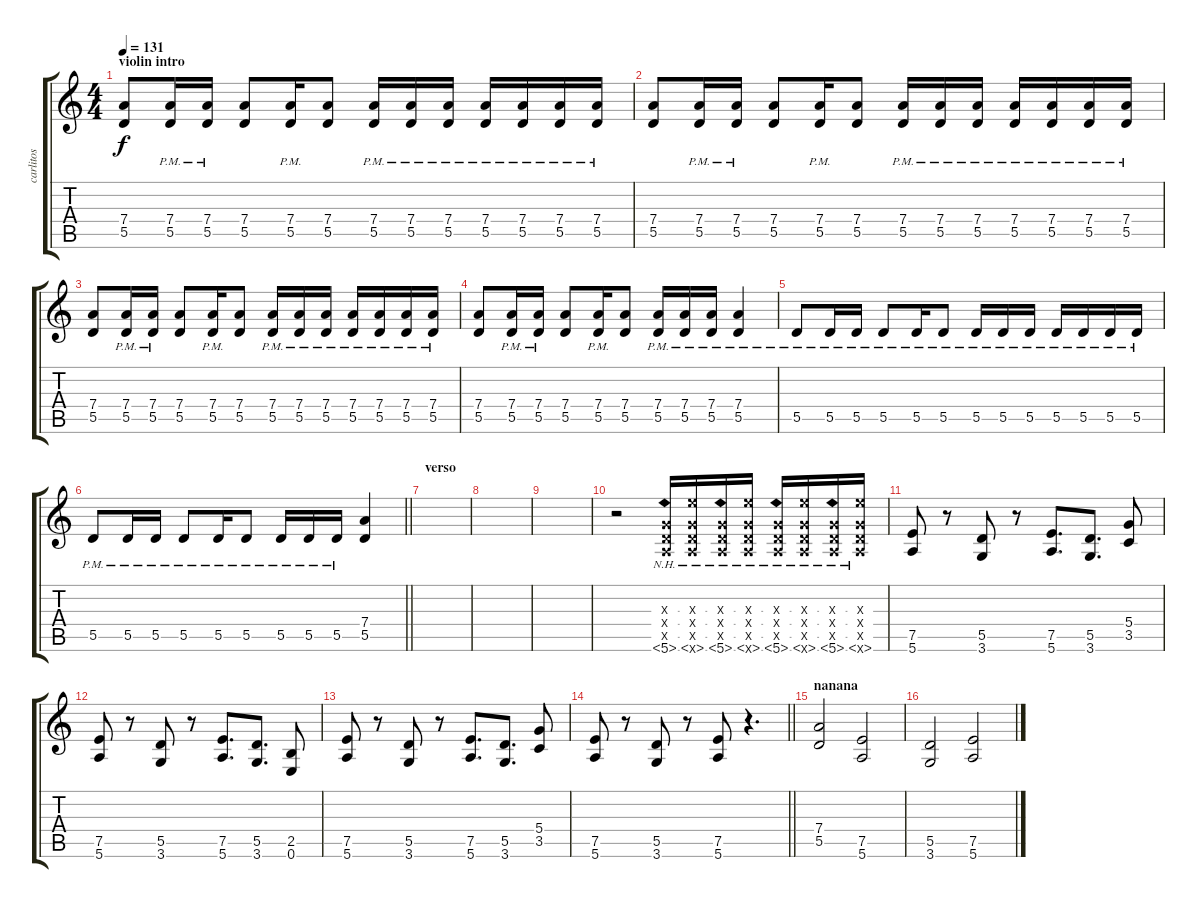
\track ("carlitos" "carlitos") {instrument overdrivenguitar}
\staff {score tabs}
\tuning (E4 B3 G3 D3 A2 E2) {hide}
\ts (4 4)
\section ("" "violin intro")
\tempo 131
\clef g2
\ks c
(7.4 5.5).8{dy f} (7.4{pm} 5.5).16 (7.4{pm} 5.5).16 (7.4 5.5).8 (7.4{pm} 5.5).16 (7.4 5.5).8 (7.4{pm} 5.5).16 (7.4{pm} 5.5).16 (7.4{pm} 5.5).16 (7.4{pm} 5.5).16 (7.4{pm} 5.5).16 (7.4{pm} 5.5).16 (7.4{pm} 5.5).16 |
(7.4 5.5).8 (7.4{pm} 5.5).16 (7.4{pm} 5.5).16 (7.4 5.5).8 (7.4{pm} 5.5).16 (7.4 5.5).8 (7.4{pm} 5.5).16 (7.4{pm} 5.5).16 (7.4{pm} 5.5).16 (7.4{pm} 5.5).16 (7.4{pm} 5.5).16 (7.4{pm} 5.5).16 (7.4{pm} 5.5).16 |
(7.4 5.5).8 (7.4{pm} 5.5).16 (7.4{pm} 5.5).16 (7.4 5.5).8 (7.4{pm} 5.5).16 (7.4 5.5).8 (7.4{pm} 5.5).16 (7.4{pm} 5.5).16 (7.4{pm} 5.5).16 (7.4{pm} 5.5).16 (7.4{pm} 5.5).16 (7.4{pm} 5.5).16 (7.4{pm} 5.5).16 |
(7.4 5.5).8 (7.4{pm} 5.5).16 (7.4{pm} 5.5).16 (7.4 5.5).8 (7.4{pm} 5.5).16 (7.4 5.5).8 (7.4{pm} 5.5).16 (7.4{pm} 5.5).16 (7.4{pm} 5.5).16 (7.4{pm} 5.5).4 |
5.5{pm}.8 5.5{pm}.16 5.5{pm}.16 5.5{pm}.8 5.5{pm}.16 5.5{pm}.8 5.5{pm}.16 5.5{pm}.16 5.5{pm}.16 5.5{pm}.16 5.5{pm}.16 5.5{pm}.16 5.5{pm}.16 |
\barLineRight lightlight
5.5{pm}.8 5.5{pm}.16 5.5{pm}.16 5.5{pm}.8 5.5{pm}.16 5.5{pm}.8 5.5{pm}.16 5.5{pm}.16 5.5{pm}.16 (7.4 5.5).4 |
\section ("" "verso")
|
|
|
r.2 (0.3{x} 0.4{x} 0.5{x} 5.6{nh}).16 (0.3{x} 0.4{x} 0.5{x} 5.6{nh x}).16 (0.3{x} 0.4{x} 0.5{x} 5.6{nh}).16 (0.3{x} 0.4{x} 0.5{x} 5.6{nh x}).16 (0.3{x} 0.4{x} 0.5{x} 5.6{nh}).16 (0.3{x} 0.4{x} 0.5{x} 5.6{nh x}).16 (0.3{x} 0.4{x} 0.5{x} 5.6{nh}).16 (0.3{x} 0.4{x} 0.5{x} 5.6{nh x}).16 |
(7.5 5.6).8 r.8 (5.5 3.6).8 r.8 (7.5 5.6).8{d} (5.5 3.6).8{d} (5.4 3.5).8 |
(7.5 5.6).8 r.8 (5.5 3.6).8 r.8 (7.5 5.6).8{d} (5.5 3.6).8{d} (2.5 0.6).8 |
(7.5 5.6).8 r.8 (5.5 3.6).8 r.8 (7.5 5.6).8{d} (5.5 3.6).8{d} (5.4 3.5).8 |
\barLineRight lightlight
(7.5 5.6).8 r.8 (5.5 3.6).8 r.8 (7.5 5.6).8 r.4{d} |
\section ("" "nanana")
(7.4 5.5).2 (7.5 5.6).2 |
(5.5 3.6).2 (7.5 5.6).2
